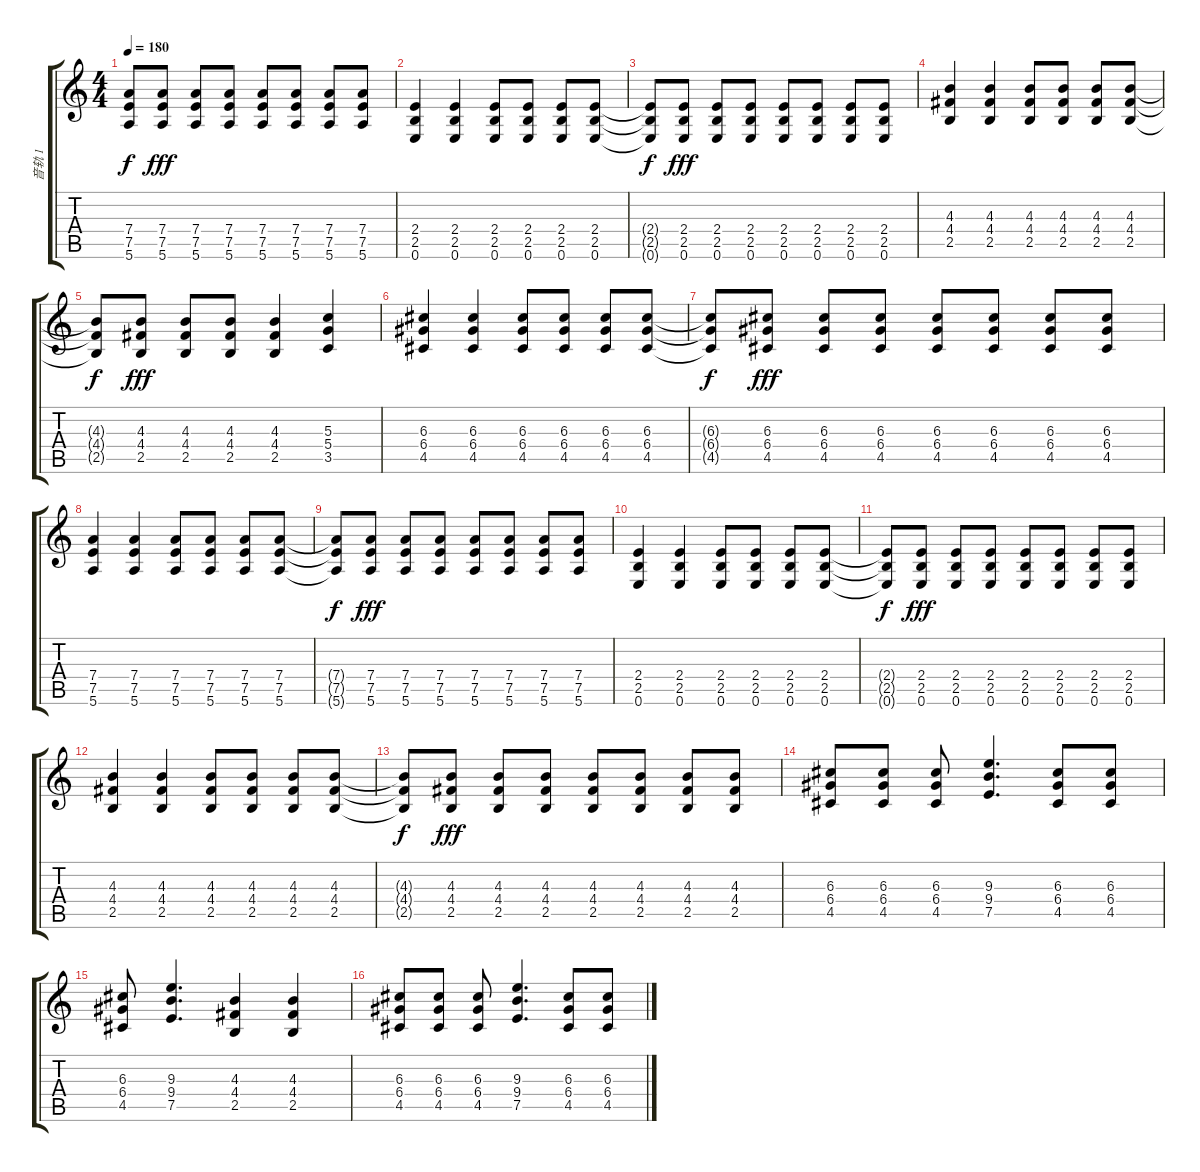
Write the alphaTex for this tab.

\track ("音轨 1" "音轨 1") {instrument distortionguitar}
\staff {score tabs}
\tuning (E4 B3 G3 D3 A2 E2) {hide}
\ts (4 4)
\tempo 180
\clef g2
\ks c
(7.4{t} 7.5{t} 5.6{t}).8{dy f} (7.4 7.5 5.6).8{dy fff} (7.4 7.5 5.6).8 (7.4 7.5 5.6).8 (7.4 7.5 5.6).8 (7.4 7.5 5.6).8 (7.4 7.5 5.6).8 (7.4 7.5 5.6).8 |
(2.4 2.5 0.6).4 (2.4 2.5 0.6).4 (2.4 2.5 0.6).8 (2.4 2.5 0.6).8 (2.4 2.5 0.6).8 (2.4 2.5 0.6).8 |
(2.4{t} 2.5{t} 0.6{t}).8{dy f} (2.4 2.5 0.6).8{dy fff} (2.4 2.5 0.6).8 (2.4 2.5 0.6).8 (2.4 2.5 0.6).8 (2.4 2.5 0.6).8 (2.4 2.5 0.6).8 (2.4 2.5 0.6).8 |
(4.3 4.4 2.5).4 (4.3 4.4 2.5).4 (4.3 4.4 2.5).8 (4.3 4.4 2.5).8 (4.3 4.4 2.5).8 (4.3 4.4 2.5).8 |
(4.3{t} 4.4{t} 2.5{t}).8{dy f} (4.3 4.4 2.5).8{dy fff} (4.3 4.4 2.5).8 (4.3 4.4 2.5).8 (4.3 4.4 2.5).4 (5.3 5.4 3.5).4 |
(6.3 6.4 4.5).4 (6.3 6.4 4.5).4 (6.3 6.4 4.5).8 (6.3 6.4 4.5).8 (6.3 6.4 4.5).8 (6.3 6.4 4.5).8 |
(6.3{t} 6.4{t} 4.5{t}).8{dy f} (6.3 6.4 4.5).8{dy fff} (6.3 6.4 4.5).8 (6.3 6.4 4.5).8 (6.3 6.4 4.5).8 (6.3 6.4 4.5).8 (6.3 6.4 4.5).8 (6.3 6.4 4.5).8 |
(7.4 7.5 5.6).4 (7.4 7.5 5.6).4 (7.4 7.5 5.6).8 (7.4 7.5 5.6).8 (7.4 7.5 5.6).8 (7.4 7.5 5.6).8 |
(7.4{t} 7.5{t} 5.6{t}).8{dy f} (7.4 7.5 5.6).8{dy fff} (7.4 7.5 5.6).8 (7.4 7.5 5.6).8 (7.4 7.5 5.6).8 (7.4 7.5 5.6).8 (7.4 7.5 5.6).8 (7.4 7.5 5.6).8 |
(2.4 2.5 0.6).4 (2.4 2.5 0.6).4 (2.4 2.5 0.6).8 (2.4 2.5 0.6).8 (2.4 2.5 0.6).8 (2.4 2.5 0.6).8 |
(2.4{t} 2.5{t} 0.6{t}).8{dy f} (2.4 2.5 0.6).8{dy fff} (2.4 2.5 0.6).8 (2.4 2.5 0.6).8 (2.4 2.5 0.6).8 (2.4 2.5 0.6).8 (2.4 2.5 0.6).8 (2.4 2.5 0.6).8 |
(4.3 4.4 2.5).4 (4.3 4.4 2.5).4 (4.3 4.4 2.5).8 (4.3 4.4 2.5).8 (4.3 4.4 2.5).8 (4.3 4.4 2.5).8 |
(4.3{t} 4.4{t} 2.5{t}).8{dy f} (4.3 4.4 2.5).8{dy fff} (4.3 4.4 2.5).8 (4.3 4.4 2.5).8 (4.3 4.4 2.5).8 (4.3 4.4 2.5).8 (4.3 4.4 2.5).8 (4.3 4.4 2.5).8 |
(6.3 6.4 4.5).8 (6.3 6.4 4.5).8 (6.3 6.4 4.5).8 (9.3 9.4 7.5).4{d} (6.3 6.4 4.5).8 (6.3 6.4 4.5).8 |
(6.3 6.4 4.5).8 (9.3 9.4 7.5).4{d} (4.3 4.4 2.5).4 (4.3 4.4 2.5).4 |
(6.3 6.4 4.5).8 (6.3 6.4 4.5).8 (6.3 6.4 4.5).8 (9.3 9.4 7.5).4{d} (6.3 6.4 4.5).8 (6.3 6.4 4.5).8
